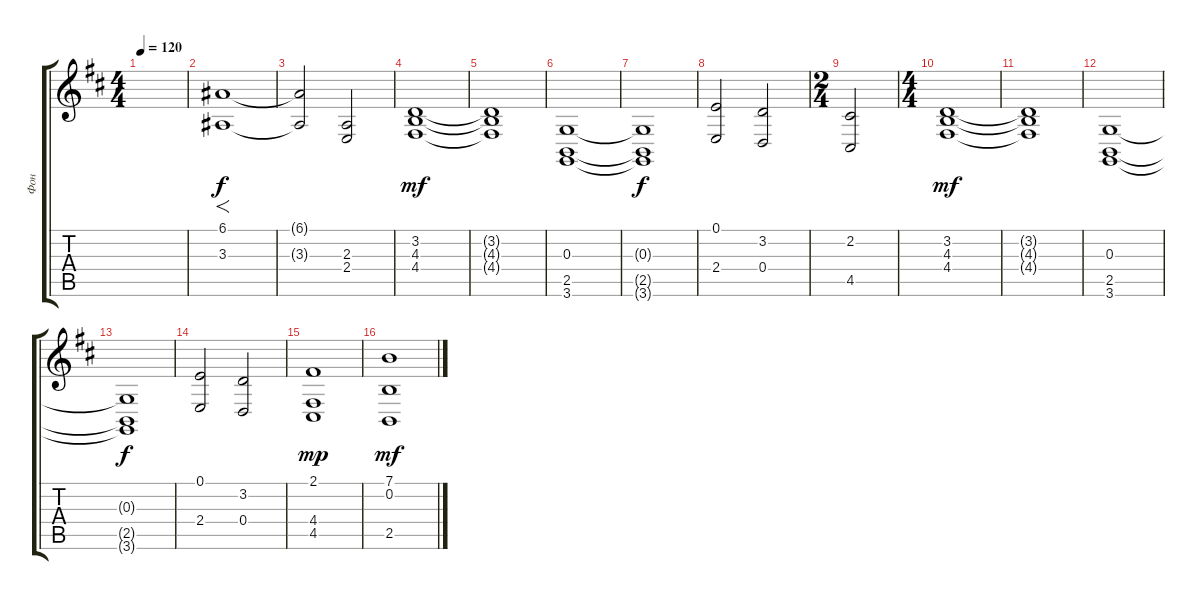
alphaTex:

\track ("Фон" "Фон") {instrument stringensemble1}
\staff {score tabs}
\tuning (E4 B3 G3 D3 A2 E2) {hide}
\ts (4 4)
\tempo 120
\clef g2
\ks bminor
|
(6.1 3.3).1{f dy f} |
(6.1{t} 3.3{t}).2 (2.3 2.4).2 |
\ks d
(3.2 4.3 4.4).1{dy mf} |
(3.2{t} 4.3{t} 4.4{t}).1 |
(0.3 2.5 3.6).1 |
(0.3{t} 2.5{t} 3.6{t}).1{dy f} |
(0.1 2.4).2 (3.2 0.4).2 |
\ts (2 4)
(2.2 4.5).2 |
\ts (4 4)
(3.2 4.3 4.4).1{dy mf} |
(3.2{t} 4.3{t} 4.4{t}).1 |
(0.3 2.5 3.6).1 |
(0.3{t} 2.5{t} 3.6{t}).1{dy f} |
(0.1 2.4).2 (3.2 0.4).2 |
(2.1 4.4 4.5).1{dy mp} |
\ks bminor
(7.1 0.2 2.5).1{dy mf}
